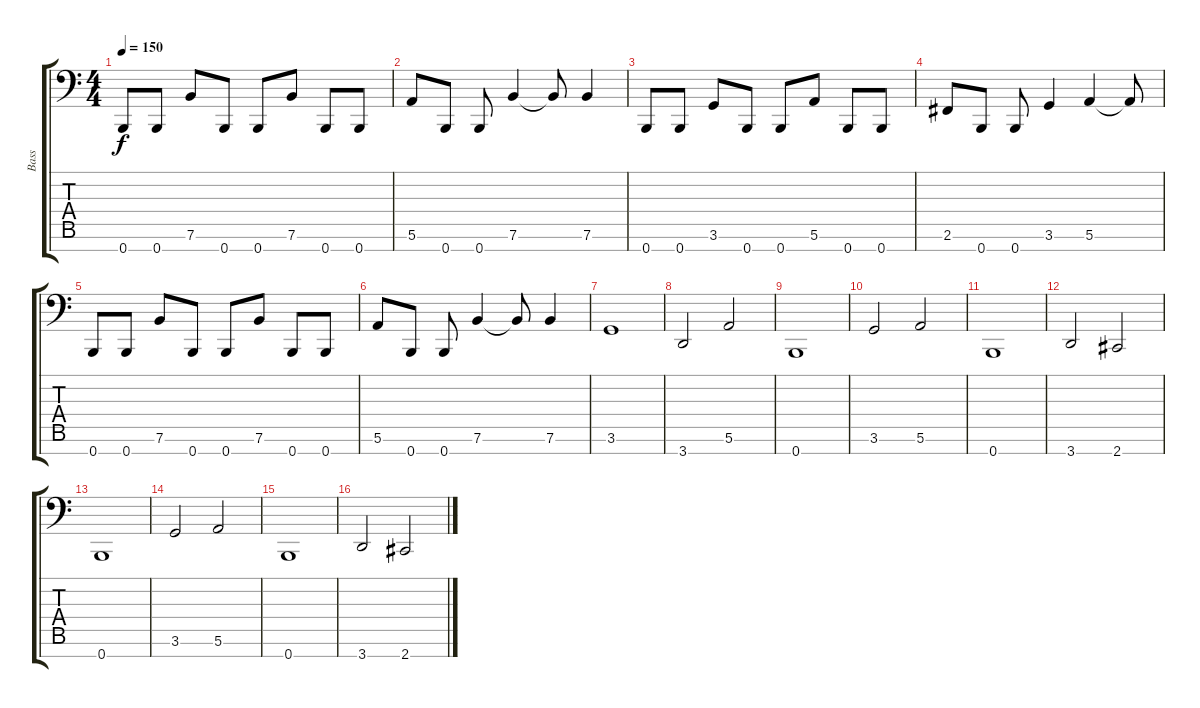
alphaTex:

\track ("Bass" "Bass") {instrument electricbasspick}
\staff {score tabs}
\tuning (E3 B2 G2 D2 A1 E1 B0) {hide}
\ts (4 4)
\tempo 150
\clef f4
\ks c
0.7.8{dy f} 0.7.8 7.6.8 0.7.8 0.7.8 7.6.8 0.7.8 0.7.8 |
5.6.8 0.7.8 0.7.8 7.6.4 7.6{t}.8 7.6.4 |
0.7.8 0.7.8 3.6.8 0.7.8 0.7.8 5.6.8 0.7.8 0.7.8 |
2.6.8 0.7.8 0.7.8 3.6.4 5.6.4 5.6{t}.8 |
0.7.8 0.7.8 7.6.8 0.7.8 0.7.8 7.6.8 0.7.8 0.7.8 |
5.6.8 0.7.8 0.7.8 7.6.4 7.6{t}.8 7.6.4 |
3.6.1 |
3.7.2 5.6.2 |
0.7.1 |
3.6.2 5.6.2 |
0.7.1 |
3.7.2 2.7.2 |
0.7.1 |
3.6.2 5.6.2 |
0.7.1 |
3.7.2 2.7.2
